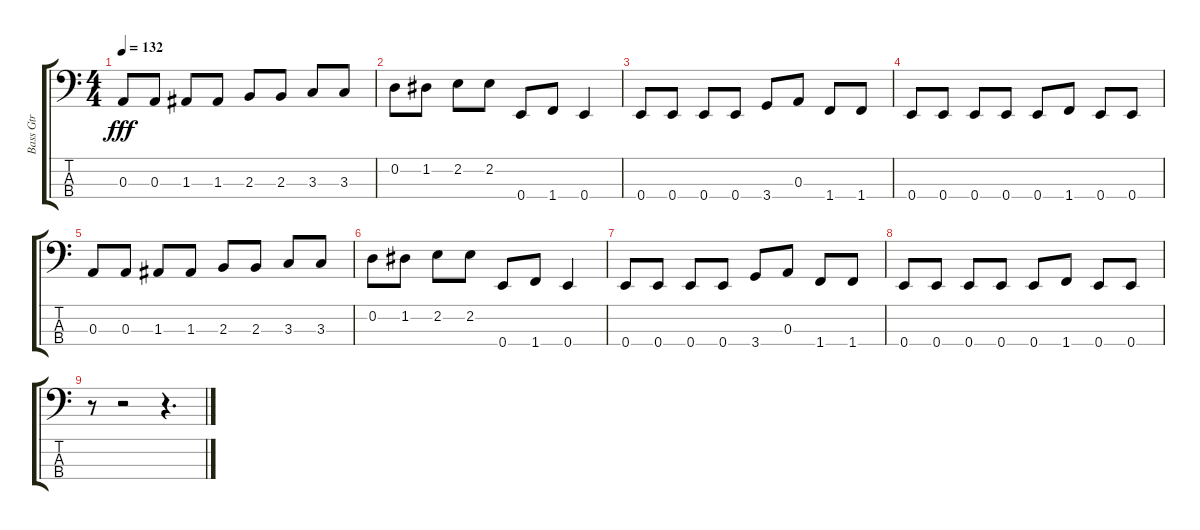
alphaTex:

\track ("Bass Gtr" "Bass Gtr") {instrument electricbasspick}
\staff {score tabs}
\tuning (G2 D2 A1 E1) {hide}
\ts (4 4)
\tempo 132
\clef f4
\ks c
0.3.8{dy fff} 0.3.8 1.3.8 1.3.8 2.3.8 2.3.8 3.3.8 3.3.8 |
0.2.8 1.2.8 2.2.8 2.2.8 0.4.8 1.4.8 0.4.4 |
0.4.8 0.4.8 0.4.8 0.4.8 3.4.8 0.3.8 1.4.8 1.4.8 |
0.4.8 0.4.8 0.4.8 0.4.8 0.4.8 1.4.8 0.4.8 0.4.8 |
0.3.8 0.3.8 1.3.8 1.3.8 2.3.8 2.3.8 3.3.8 3.3.8 |
0.2.8 1.2.8 2.2.8 2.2.8 0.4.8 1.4.8 0.4.4 |
0.4.8 0.4.8 0.4.8 0.4.8 3.4.8 0.3.8 1.4.8 1.4.8 |
0.4.8 0.4.8 0.4.8 0.4.8 0.4.8 1.4.8 0.4.8 0.4.8 |
r.8 r.2 r.4{d}
